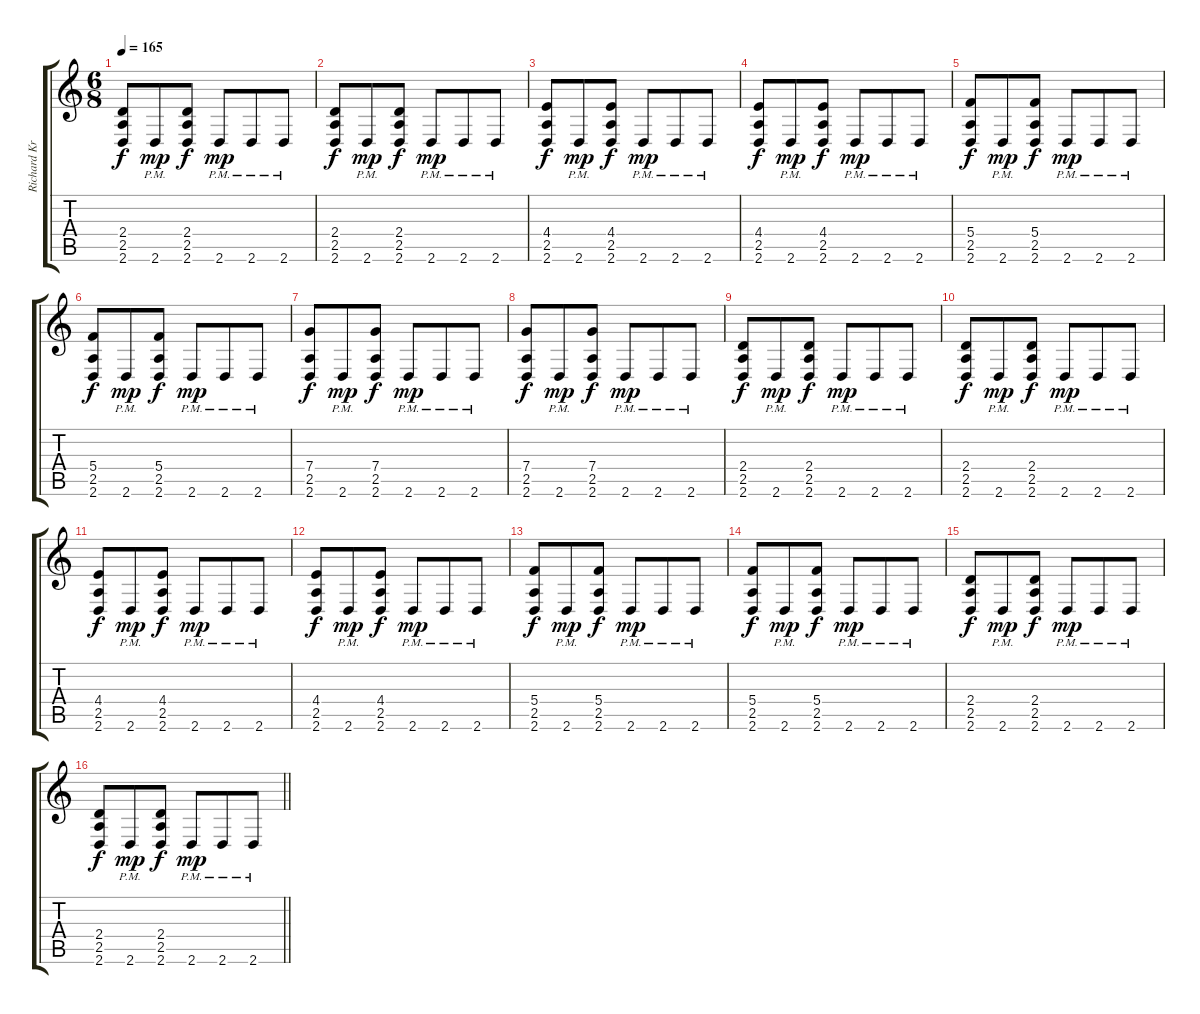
\track ("Richard Kruspe" "Richard Kr") {instrument distortionguitar}
\staff {score tabs}
\tuning (E4 C4 G3 C3 G2 C2) {hide}
\ts (6 8)
\tempo 165
\clef g2
\ks c
(2.4 2.5 2.6).8{dy f balance 0} 2.6{pm}.8{dy mp} (2.4 2.5 2.6).8{dy f} 2.6{pm}.8{dy mp} 2.6{pm}.8 2.6{pm}.8 |
(2.4 2.5 2.6).8{dy f} 2.6{pm}.8{dy mp} (2.4 2.5 2.6).8{dy f} 2.6{pm}.8{dy mp} 2.6{pm}.8 2.6{pm}.8 |
(4.4 2.5 2.6).8{dy f balance 0 instrument electricguitarclean} 2.6{pm}.8{dy mp} (4.4 2.5 2.6).8{dy f} 2.6{pm}.8{dy mp} 2.6{pm}.8 2.6{pm}.8 |
(4.4 2.5 2.6).8{dy f balance 0 instrument electricguitarclean} 2.6{pm}.8{dy mp} (4.4 2.5 2.6).8{dy f} 2.6{pm}.8{dy mp} 2.6{pm}.8 2.6{pm}.8 |
(5.4 2.5 2.6).8{dy f balance 0 instrument electricguitarclean} 2.6{pm}.8{dy mp} (5.4 2.5 2.6).8{dy f} 2.6{pm}.8{dy mp} 2.6{pm}.8 2.6{pm}.8 |
(5.4 2.5 2.6).8{dy f balance 0 instrument electricguitarclean} 2.6{pm}.8{dy mp} (5.4 2.5 2.6).8{dy f} 2.6{pm}.8{dy mp} 2.6{pm}.8 2.6{pm}.8 |
(7.4 2.5 2.6).8{dy f balance 0 instrument electricguitarclean} 2.6{pm}.8{dy mp} (7.4 2.5 2.6).8{dy f} 2.6{pm}.8{dy mp} 2.6{pm}.8 2.6{pm}.8 |
(7.4 2.5 2.6).8{dy f balance 0 instrument electricguitarclean} 2.6{pm}.8{dy mp} (7.4 2.5 2.6).8{dy f} 2.6{pm}.8{dy mp} 2.6{pm}.8 2.6{pm}.8 |
(2.4 2.5 2.6).8{dy f} 2.6{pm}.8{dy mp} (2.4 2.5 2.6).8{dy f} 2.6{pm}.8{dy mp} 2.6{pm}.8 2.6{pm}.8 |
(2.4 2.5 2.6).8{dy f} 2.6{pm}.8{dy mp} (2.4 2.5 2.6).8{dy f} 2.6{pm}.8{dy mp} 2.6{pm}.8 2.6{pm}.8 |
(4.4 2.5 2.6).8{dy f balance 0 instrument electricguitarclean} 2.6{pm}.8{dy mp} (4.4 2.5 2.6).8{dy f} 2.6{pm}.8{dy mp} 2.6{pm}.8 2.6{pm}.8 |
(4.4 2.5 2.6).8{dy f balance 0 instrument electricguitarclean} 2.6{pm}.8{dy mp} (4.4 2.5 2.6).8{dy f} 2.6{pm}.8{dy mp} 2.6{pm}.8 2.6{pm}.8 |
(5.4 2.5 2.6).8{dy f balance 0 instrument electricguitarclean} 2.6{pm}.8{dy mp} (5.4 2.5 2.6).8{dy f} 2.6{pm}.8{dy mp} 2.6{pm}.8 2.6{pm}.8 |
(5.4 2.5 2.6).8{dy f balance 0 instrument electricguitarclean} 2.6{pm}.8{dy mp} (5.4 2.5 2.6).8{dy f} 2.6{pm}.8{dy mp} 2.6{pm}.8 2.6{pm}.8 |
(2.4 2.5 2.6).8{dy f balance 0 instrument electricguitarclean} 2.6{pm}.8{dy mp} (2.4 2.5 2.6).8{dy f} 2.6{pm}.8{dy mp} 2.6{pm}.8 2.6{pm}.8 |
\barLineRight lightlight
(2.4 2.5 2.6).8{dy f balance 0 instrument electricguitarclean} 2.6{pm}.8{dy mp} (2.4 2.5 2.6).8{dy f} 2.6{pm}.8{dy mp} 2.6{pm}.8 2.6{pm}.8
